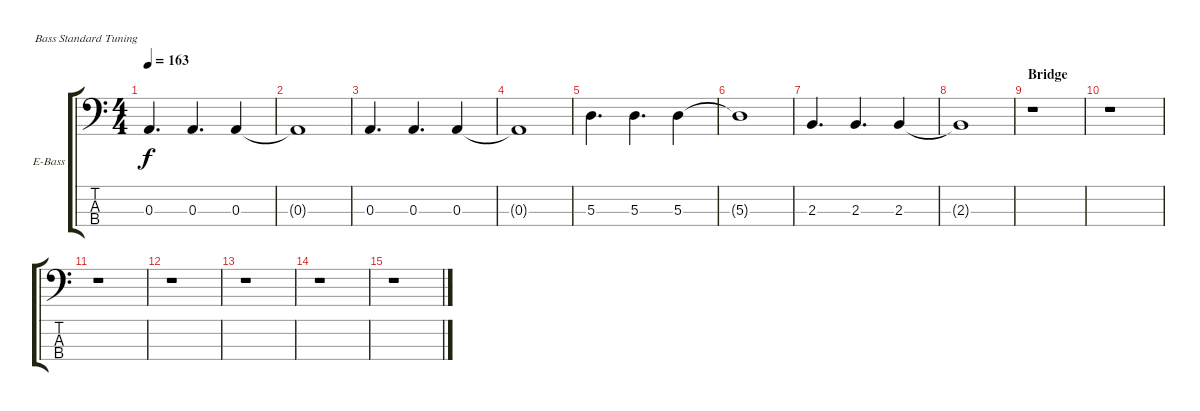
\bracketExtendMode groupsimilarinstruments
\firstSystemTrackNameOrientation horizontal
\otherSystemsTrackNameOrientation horizontal
\track ("Bass" "E-Bass") {instrument electricbassfinger}
\staff {score tabs}
\tuning (G2 D2 A1 E1)
\ts (4 4)
\tempo 163
\clef f4
\scale
0.333333
\ks c
0.3.4{d dy f} 0.3.4{d} 0.3.4 |
\scale
0.333333 0.3{t}.1 |
\scale
0.333333 0.3.4{d} 0.3.4{d} 0.3.4 |
\scale
0.333333 0.3{t}.1 |
\scale
0.333333 5.3.4{d} 5.3.4{d} 5.3.4 |
\scale
0.333333 5.3{t}.1 |
\scale
0.333333 2.3.4{d} 2.3.4{d} 2.3.4 |
\scale
0.333333 2.3{t}.1 |
\section ("" "Bridge")
\scale
0.333333 r.1 |
\scale
0.333333 r.1 |
\scale
0.333333 r.1 |
\scale
0.333333 r.1 |
\scale
0.333333 r.1 |
\scale
0.333333 r.1 |
\scale
0.333333 r.1
